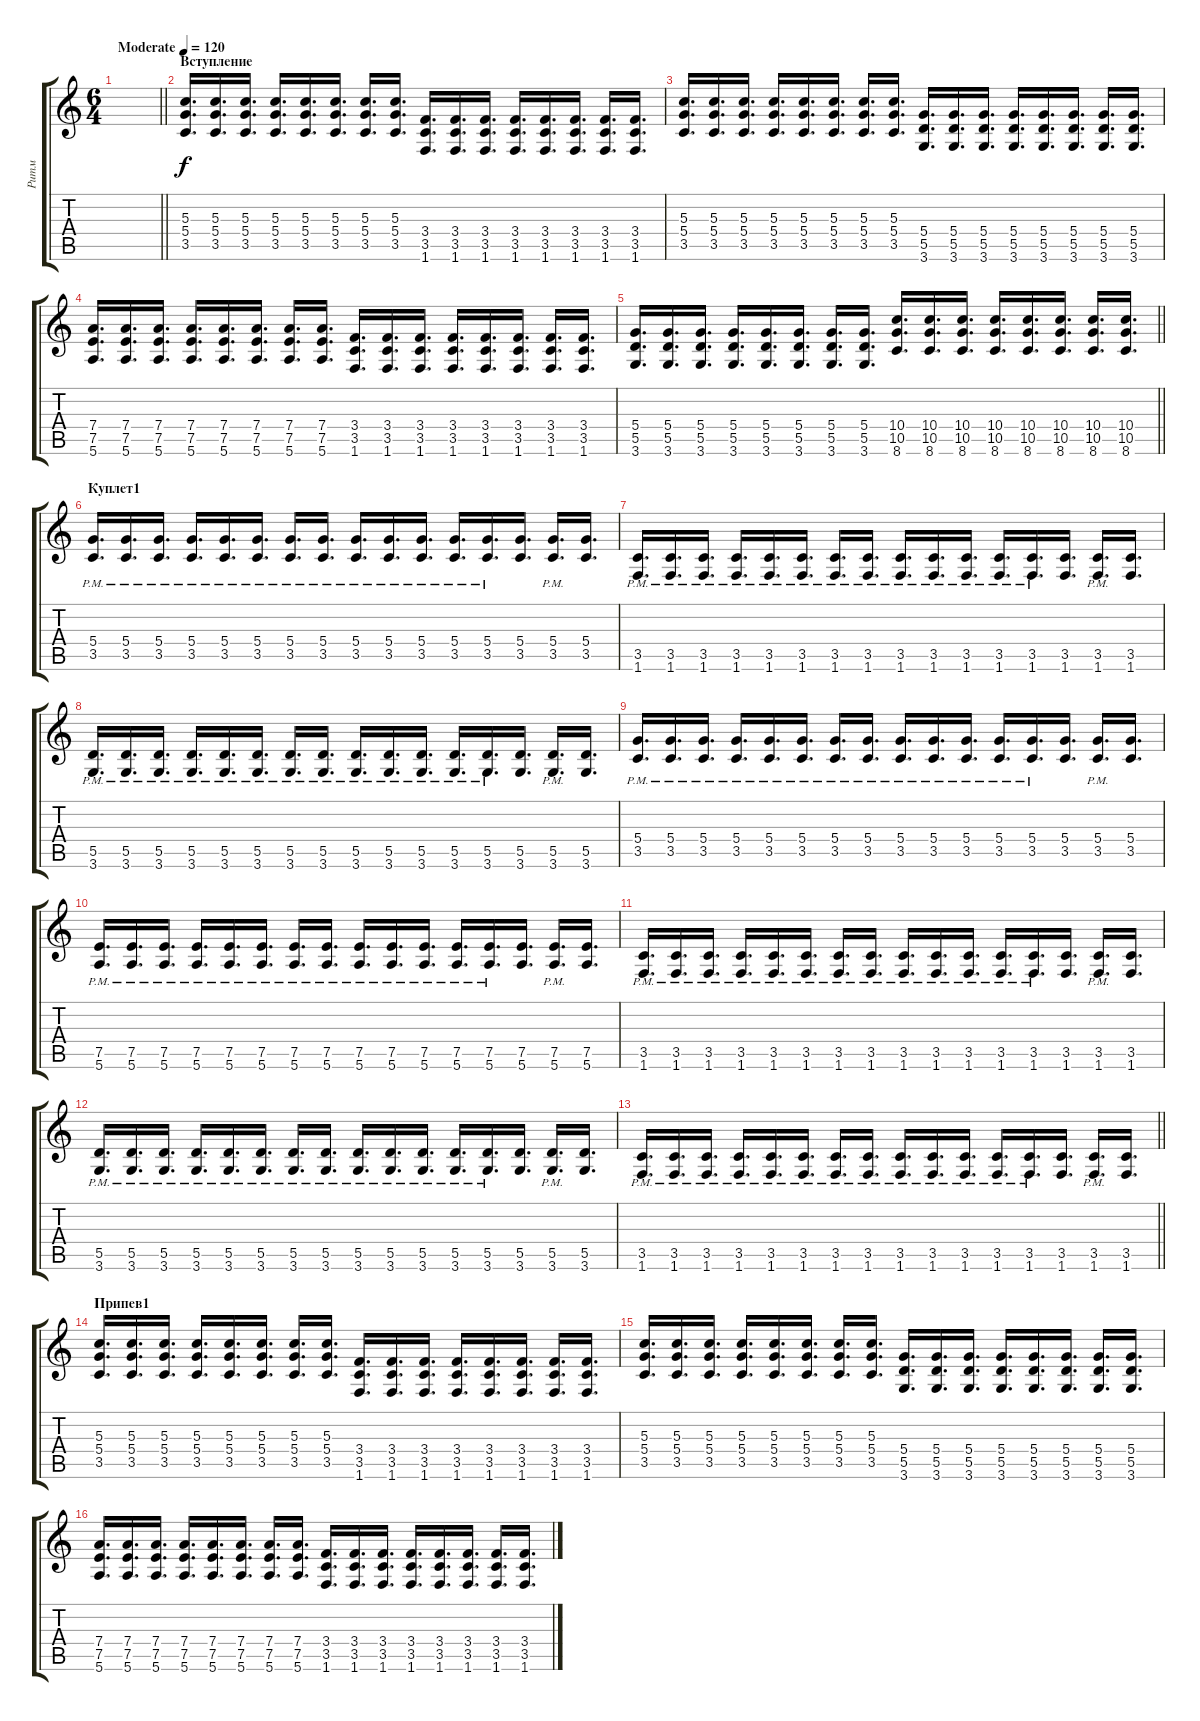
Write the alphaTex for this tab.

\track ("Ритм" "Ритм") {instrument distortionguitar}
\staff {score tabs}
\tuning (E4 B3 G3 D3 A2 E2) {hide}
\ts (6 4)
\tempo (120 "Moderate")
\clef g2
\barLineRight lightlight
\ks c
|
\section ("" "Вступление")
(5.3 5.4 3.5).16{d} (5.3 5.4 3.5).16{d} (5.3 5.4 3.5).16{d} (5.3 5.4 3.5).16{d} (5.3 5.4 3.5).16{d} (5.3 5.4 3.5).16{d} (5.3 5.4 3.5).16{d} (5.3 5.4 3.5).16{d} (3.4 3.5 1.6).16{d} (3.4 3.5 1.6).16{d} (3.4 3.5 1.6).16{d} (3.4 3.5 1.6).16{d} (3.4 3.5 1.6).16{d} (3.4 3.5 1.6).16{d} (3.4 3.5 1.6).16{d} (3.4 3.5 1.6).16{d} |
(5.3 5.4 3.5).16{d} (5.3 5.4 3.5).16{d} (5.3 5.4 3.5).16{d} (5.3 5.4 3.5).16{d} (5.3 5.4 3.5).16{d} (5.3 5.4 3.5).16{d} (5.3 5.4 3.5).16{d} (5.3 5.4 3.5).16{d} (5.4 5.5 3.6).16{d} (5.4 5.5 3.6).16{d} (5.4 5.5 3.6).16{d} (5.4 5.5 3.6).16{d} (5.4 5.5 3.6).16{d} (5.4 5.5 3.6).16{d} (5.4 5.5 3.6).16{d} (5.4 5.5 3.6).16{d} |
(7.4 7.5 5.6).16{d} (7.4 7.5 5.6).16{d} (7.4 7.5 5.6).16{d} (7.4 7.5 5.6).16{d} (7.4 7.5 5.6).16{d} (7.4 7.5 5.6).16{d} (7.4 7.5 5.6).16{d} (7.4 7.5 5.6).16{d} (3.4 3.5 1.6).16{d} (3.4 3.5 1.6).16{d} (3.4 3.5 1.6).16{d} (3.4 3.5 1.6).16{d} (3.4 3.5 1.6).16{d} (3.4 3.5 1.6).16{d} (3.4 3.5 1.6).16{d} (3.4 3.5 1.6).16{d} |
\barLineRight lightlight
(5.4 5.5 3.6).16{d} (5.4 5.5 3.6).16{d} (5.4 5.5 3.6).16{d} (5.4 5.5 3.6).16{d} (5.4 5.5 3.6).16{d} (5.4 5.5 3.6).16{d} (5.4 5.5 3.6).16{d} (5.4 5.5 3.6).16{d} (10.4 10.5 8.6).16{d} (10.4 10.5 8.6).16{d} (10.4 10.5 8.6).16{d} (10.4 10.5 8.6).16{d} (10.4 10.5 8.6).16{d} (10.4 10.5 8.6).16{d} (10.4 10.5 8.6).16{d} (10.4 10.5 8.6).16{d} |
\section ("" "Куплет1")
(5.4{pm} 3.5{pm}).16{d} (5.4{pm} 3.5{pm}).16{d} (5.4{pm} 3.5{pm}).16{d} (5.4{pm} 3.5{pm}).16{d} (5.4{pm} 3.5{pm}).16{d} (5.4{pm} 3.5{pm}).16{d} (5.4{pm} 3.5{pm}).16{d} (5.4{pm} 3.5{pm}).16{d} (5.4{pm} 3.5{pm}).16{d} (5.4{pm} 3.5{pm}).16{d} (5.4{pm} 3.5{pm}).16{d} (5.4{pm} 3.5{pm}).16{d} (5.4{pm} 3.5{pm}).16{d} (5.4 3.5).16{d} (5.4{pm} 3.5{pm}).16{d} (5.4 3.5).16{d} |
(3.5{pm} 1.6{pm}).16{d} (3.5{pm} 1.6{pm}).16{d} (3.5{pm} 1.6{pm}).16{d} (3.5{pm} 1.6{pm}).16{d} (3.5{pm} 1.6{pm}).16{d} (3.5{pm} 1.6{pm}).16{d} (3.5{pm} 1.6{pm}).16{d} (3.5{pm} 1.6{pm}).16{d} (3.5{pm} 1.6{pm}).16{d} (3.5{pm} 1.6{pm}).16{d} (3.5{pm} 1.6{pm}).16{d} (3.5{pm} 1.6{pm}).16{d} (3.5{pm} 1.6{pm}).16{d} (3.5 1.6).16{d} (3.5{pm} 1.6{pm}).16{d} (3.5 1.6).16{d} |
(5.5{pm} 3.6{pm}).16{d} (5.5{pm} 3.6{pm}).16{d} (5.5{pm} 3.6{pm}).16{d} (5.5{pm} 3.6{pm}).16{d} (5.5{pm} 3.6{pm}).16{d} (5.5{pm} 3.6{pm}).16{d} (5.5{pm} 3.6{pm}).16{d} (5.5{pm} 3.6{pm}).16{d} (5.5{pm} 3.6{pm}).16{d} (5.5{pm} 3.6{pm}).16{d} (5.5{pm} 3.6{pm}).16{d} (5.5{pm} 3.6{pm}).16{d} (5.5{pm} 3.6{pm}).16{d} (5.5 3.6).16{d} (5.5{pm} 3.6{pm}).16{d} (5.5 3.6).16{d} |
(5.4{pm} 3.5{pm}).16{d} (5.4{pm} 3.5{pm}).16{d} (5.4{pm} 3.5{pm}).16{d} (5.4{pm} 3.5{pm}).16{d} (5.4{pm} 3.5{pm}).16{d} (5.4{pm} 3.5{pm}).16{d} (5.4{pm} 3.5{pm}).16{d} (5.4{pm} 3.5{pm}).16{d} (5.4{pm} 3.5{pm}).16{d} (5.4{pm} 3.5{pm}).16{d} (5.4{pm} 3.5{pm}).16{d} (5.4{pm} 3.5{pm}).16{d} (5.4{pm} 3.5{pm}).16{d} (5.4 3.5).16{d} (5.4{pm} 3.5{pm}).16{d} (5.4 3.5).16{d} |
(7.5{pm} 5.6{pm}).16{d} (7.5{pm} 5.6{pm}).16{d} (7.5{pm} 5.6{pm}).16{d} (7.5{pm} 5.6{pm}).16{d} (7.5{pm} 5.6{pm}).16{d} (7.5{pm} 5.6{pm}).16{d} (7.5{pm} 5.6{pm}).16{d} (7.5{pm} 5.6{pm}).16{d} (7.5{pm} 5.6{pm}).16{d} (7.5{pm} 5.6{pm}).16{d} (7.5{pm} 5.6{pm}).16{d} (7.5{pm} 5.6{pm}).16{d} (7.5{pm} 5.6{pm}).16{d} (7.5 5.6).16{d} (7.5{pm} 5.6{pm}).16{d} (7.5 5.6).16{d} |
(3.5{pm} 1.6{pm}).16{d} (3.5{pm} 1.6{pm}).16{d} (3.5{pm} 1.6{pm}).16{d} (3.5{pm} 1.6{pm}).16{d} (3.5{pm} 1.6{pm}).16{d} (3.5{pm} 1.6{pm}).16{d} (3.5{pm} 1.6{pm}).16{d} (3.5{pm} 1.6{pm}).16{d} (3.5{pm} 1.6{pm}).16{d} (3.5{pm} 1.6{pm}).16{d} (3.5{pm} 1.6{pm}).16{d} (3.5{pm} 1.6{pm}).16{d} (3.5{pm} 1.6{pm}).16{d} (3.5 1.6).16{d} (3.5{pm} 1.6{pm}).16{d} (3.5 1.6).16{d} |
(5.5{pm} 3.6{pm}).16{d} (5.5{pm} 3.6{pm}).16{d} (5.5{pm} 3.6{pm}).16{d} (5.5{pm} 3.6{pm}).16{d} (5.5{pm} 3.6{pm}).16{d} (5.5{pm} 3.6{pm}).16{d} (5.5{pm} 3.6{pm}).16{d} (5.5{pm} 3.6{pm}).16{d} (5.5{pm} 3.6{pm}).16{d} (5.5{pm} 3.6{pm}).16{d} (5.5{pm} 3.6{pm}).16{d} (5.5{pm} 3.6{pm}).16{d} (5.5{pm} 3.6{pm}).16{d} (5.5 3.6).16{d} (5.5{pm} 3.6{pm}).16{d} (5.5 3.6).16{d} |
\barLineRight lightlight
(3.5{pm} 1.6{pm}).16{d} (3.5{pm} 1.6{pm}).16{d} (3.5{pm} 1.6{pm}).16{d} (3.5{pm} 1.6{pm}).16{d} (3.5{pm} 1.6{pm}).16{d} (3.5{pm} 1.6{pm}).16{d} (3.5{pm} 1.6{pm}).16{d} (3.5{pm} 1.6{pm}).16{d} (3.5{pm} 1.6{pm}).16{d} (3.5{pm} 1.6{pm}).16{d} (3.5{pm} 1.6{pm}).16{d} (3.5{pm} 1.6{pm}).16{d} (3.5{pm} 1.6{pm}).16{d} (3.5 1.6).16{d} (3.5{pm} 1.6{pm}).16{d} (3.5 1.6).16{d} |
\section ("" "Припев1")
(5.3 5.4 3.5).16{d} (5.3 5.4 3.5).16{d} (5.3 5.4 3.5).16{d} (5.3 5.4 3.5).16{d} (5.3 5.4 3.5).16{d} (5.3 5.4 3.5).16{d} (5.3 5.4 3.5).16{d} (5.3 5.4 3.5).16{d} (3.4 3.5 1.6).16{d} (3.4 3.5 1.6).16{d} (3.4 3.5 1.6).16{d} (3.4 3.5 1.6).16{d} (3.4 3.5 1.6).16{d} (3.4 3.5 1.6).16{d} (3.4 3.5 1.6).16{d} (3.4 3.5 1.6).16{d} |
(5.3 5.4 3.5).16{d} (5.3 5.4 3.5).16{d} (5.3 5.4 3.5).16{d} (5.3 5.4 3.5).16{d} (5.3 5.4 3.5).16{d} (5.3 5.4 3.5).16{d} (5.3 5.4 3.5).16{d} (5.3 5.4 3.5).16{d} (5.4 5.5 3.6).16{d} (5.4 5.5 3.6).16{d} (5.4 5.5 3.6).16{d} (5.4 5.5 3.6).16{d} (5.4 5.5 3.6).16{d} (5.4 5.5 3.6).16{d} (5.4 5.5 3.6).16{d} (5.4 5.5 3.6).16{d} |
(7.4 7.5 5.6).16{d} (7.4 7.5 5.6).16{d} (7.4 7.5 5.6).16{d} (7.4 7.5 5.6).16{d} (7.4 7.5 5.6).16{d} (7.4 7.5 5.6).16{d} (7.4 7.5 5.6).16{d} (7.4 7.5 5.6).16{d} (3.4 3.5 1.6).16{d} (3.4 3.5 1.6).16{d} (3.4 3.5 1.6).16{d} (3.4 3.5 1.6).16{d} (3.4 3.5 1.6).16{d} (3.4 3.5 1.6).16{d} (3.4 3.5 1.6).16{d} (3.4 3.5 1.6).16{d}
